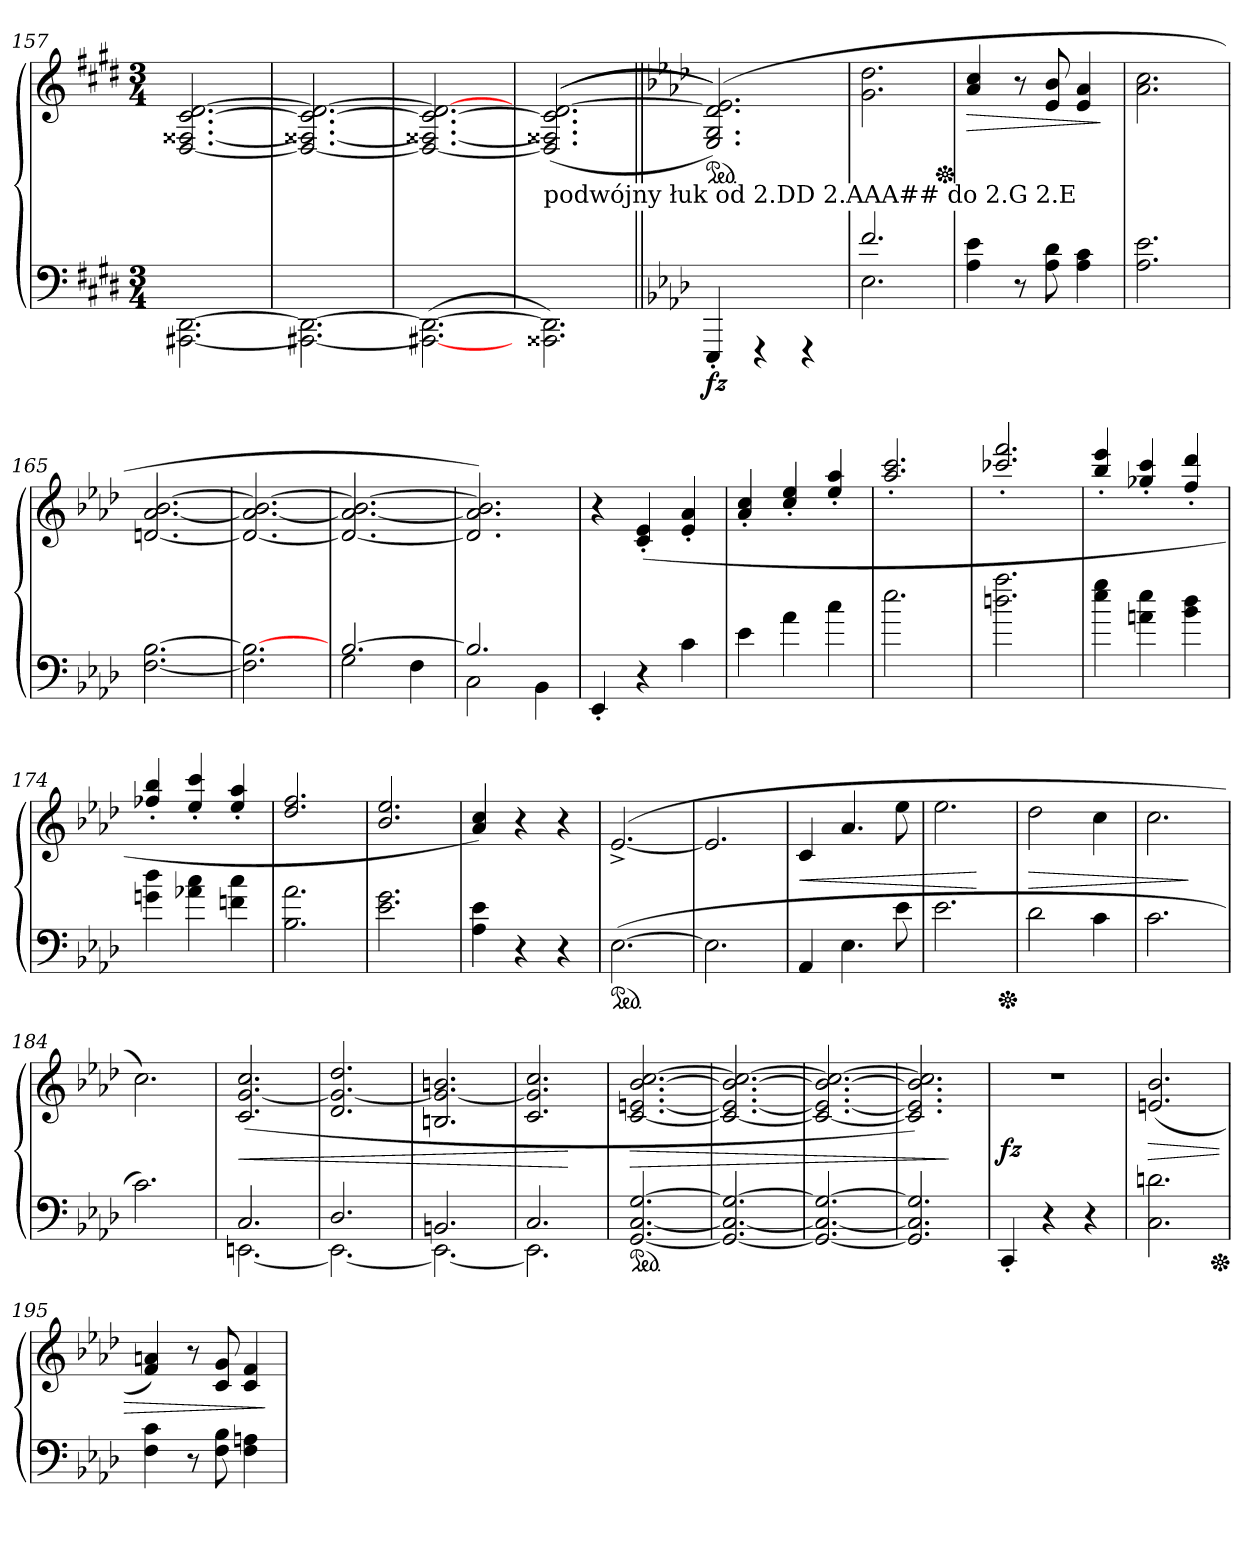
**kern	**kern	**dynam
*part1	*part1	*part1
*staff2	*staff1	*staff1/2
*clefF4	*clefG2	*
*k[f#c#g#d#]	*k[f#c#g#d#]	*
*M3/4	*M3/4	*
=157	=157	=157
[<2.AAA#X\ [<2.DD#\	[>2.D#/ [>2.F##X/ [<2.c#/ [<2.d#/	.
=158	=158	=158
2.AAA#X_<\ 2.DD#_<\	2.D#_>/ 2.F##X_>/ 2.c#_</ 2.d#_</	.
=159	=159	=159
(<2.AAA#X_<\ 2.DD#_\	2.D#_/ 2.F##X_/ 2.c#_/ 2.d#_</	.
=160	=160	=160
!LO:TX:a:t=podwójny łuk od 2.DD 2.AAA## do 2.G 2.E	!	!
2.AAA##X\ 2.DD#]\)	(>(>(>2.D#]/ 2.F##X]/ 2.c#]/ [2.d#/	.
=161||	=161||	=161||
*k[b-e-a-d-]	*k[b-e-a-d-]	*
!	!	!LO:DY:b=2
*	*ped	*
4EEE-'</	(>2.E-/ 2.G/ 2.d#]/ 2.e-/)))	fz
4rFFF	.	.
4rFFF	.	.
=162	=162	=162
*^	*	*
2.f	2.E-	2.g 2.dd-	.
*	*	*Xped	*
*v	*v	*	*
=163	=163	=163
4A- 4e-	4a-/ 4cc/	>
8r	8r	.
8A- 8d-	8e- 8b-	.
4A- 4c	4e- 4a-	.
.	.	]
=164	=164	=164
2.A- 2.e-	2.a-\ 2.cc\	.
=165	=165	=165
[2.F [>2.B-	[<2.dn [<2.a- [>2.b-	.
=166	=166	=166
2.F] 2.B-_	2.dn_< 2.a-_< 2.b-_>	.
=167	=167	=167
*^	*	*
[2.B-/	2G	2.dn_ 2.a-_ 2.b-_	.
.	4F	.	.
=168	=168	=168	=168
2.B-]	2C	2.dn] 2.a-] 2.b-])	.
.	4BB-	.	.
*v	*v	*	*
=169	=169	=169
4EE-'<	4r	.
4r	(>4c'> 4e-'>	.
4c	4e-'> 4a-'>	.
=170	=170	=170
4e-\	4a-'>/ 4cc'>/	.
4a-\	4cc'>/ 4ee-'>/	.
4cc\	4ee-'>/ 4aa-'>/	.
=171	=171	=171
2.ee-\	2.aa-'>/ 2.ccc'>/	.
=172	=172	=172
2.ddn\ 2.aa-\	2.ccc-X'>/ 2.fff'>/	.
=173	=173	=173
4ee-\ 4gg\	4bb-'>/ 4eee-'>/	.
4an\ 4ee-\	4gg-X'>/ 4ccc'>/	.
4b-\ 4dd-\	4ff'>/ 4ddd-'>/	.
=174	=174	=174
4gn\ 4dd-\	4ff-X'>/ 4bb-'>/	.
4a-X\ 4cc\	4ee-'>/ 4ccc'>/	.
4fn\ 4cc\	4ee-'>/ 4aa-'>/	.
=175	=175	=175
2.B-\ 2.a-\	2.dd-/ 2.ff/	.
=176	=176	=176
2.e-\ 2.g\	2.b-/ 2.ee-/	.
=177	=177	=177
4A-\ 4e-\	4a-/ 4cc/)	.
4r	4r	.
4r	4r	.
=178	=178	=178
*ped	*	*
([2.E-	(>[2.e-^	.
=179	=179	=179
2.E-]	2.e-]	.
=180	=180	=180
4AA-	4c	<
4.E-	4.a-	.
8e-	8ee-	.
=181	=181	=181
2.e-	2.ee-	.
.	.	[
*Xped	*	*
=182	=182	=182
2d-	2dd-	>
4c	4cc	.
=183	=183	=183
2.c	2.cc	.
.	.	]
=184	=184	=184
2.c)	2.cc)	.
=185	=185	=185
*^	*	*
2.C	[<2.EEn	(>2.c [>2.g 2.cc	<
=186	=186	=186	=186
2.D-	2.EEn_<	2.d- 2.g_> 2.dd-	.
=187	=187	=187	=187
2.BBn	2.EEn_	2.Bn 2.g_ 2.bn	.
=188	=188	=188	=188
2.C	2.EEn]	2.c 2.g] 2.cc	.
*v	*v	*	*
.	.	[
=189	=189	=189
*ped	*	*
[<2.GG [<2.C [>2.G	[<2.c [<2.en [2.b- [>2.cc	>
=190	=190	=190
2.GG_< 2.C_< 2.G_>	2.c_< 2.en_< 2.b-_> 2.cc_	.
=191	=191	=191
2.GG_ 2.C_ 2.G_	2.c_ 2.en_ 2.b-_ 2.cc_	.
=192	=192	=192
2.GG] 2.C] 2.G]	2.c] 2.en] 2.b-] 2.cc])	.
.	.	]
=193	=193	=193
4CC'<	2.rdd	fz
4r	.	.
4r	.	.
=194	=194	=194
2.C 2.dn	(>2.en 2.b-	>
*Xped	*	*
=195	=195	=195
4F 4c	4f 4an)	.
8r	8r	.
8F 8B-	8c 8g	.
4F 4An	4c 4f	.
.	.	]
=	=	=
*-	*-	*-
